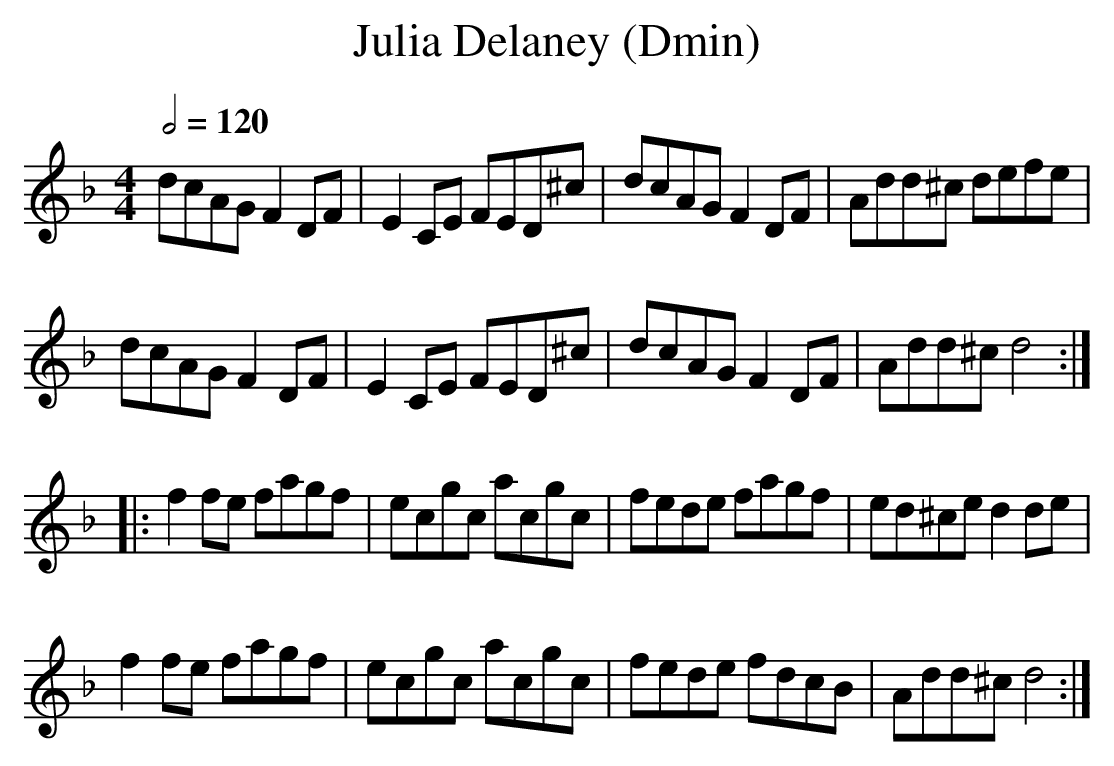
X:1
T:Julia Delaney (Dmin)
Q:1/2=120
M:4/4
L:1/8
K:Dmin
dcAG F2DF|E2CE FED^c|dcAG F2DF|Add^c defe|
dcAG F2DF|E2CE FED^c|dcAG F2DF|Add^c d4:|
|:f2fe fagf|ecgc acgc|fede fagf|ed^ce d2de|
f2fe fagf|ecgc acgc|fede fdcB|Add^c d4:|
